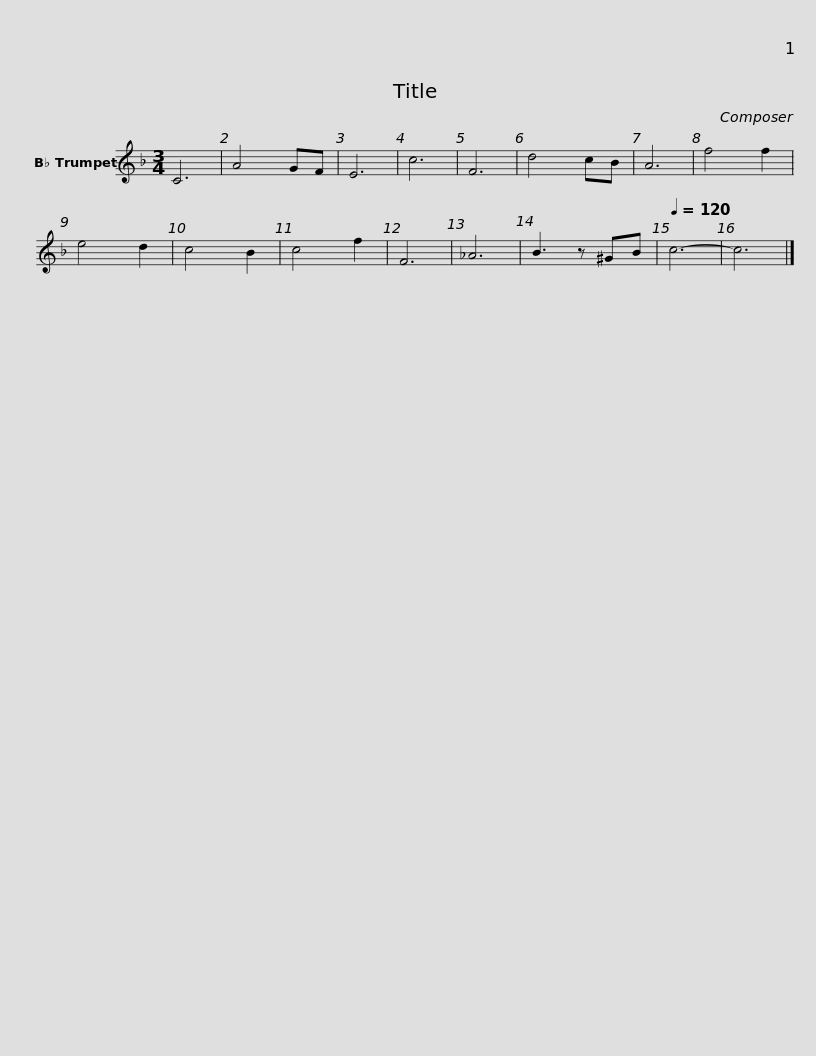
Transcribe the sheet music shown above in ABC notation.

X:1
L:1/8
M:3/4
I:linebreak $
K:none
V:1 treble transpose=-2
V:1
[K:F] C6 | A4 GF | E6 | c6 | F6 | %5
 d4 cB | A6 | f4 f2 | e4 d2 | c4 B2 | %10
 c4 f2 | F6 | _A6 | B3 z ^GB |[Q:1/4=120] c6- | %15
 c6 |] %16
